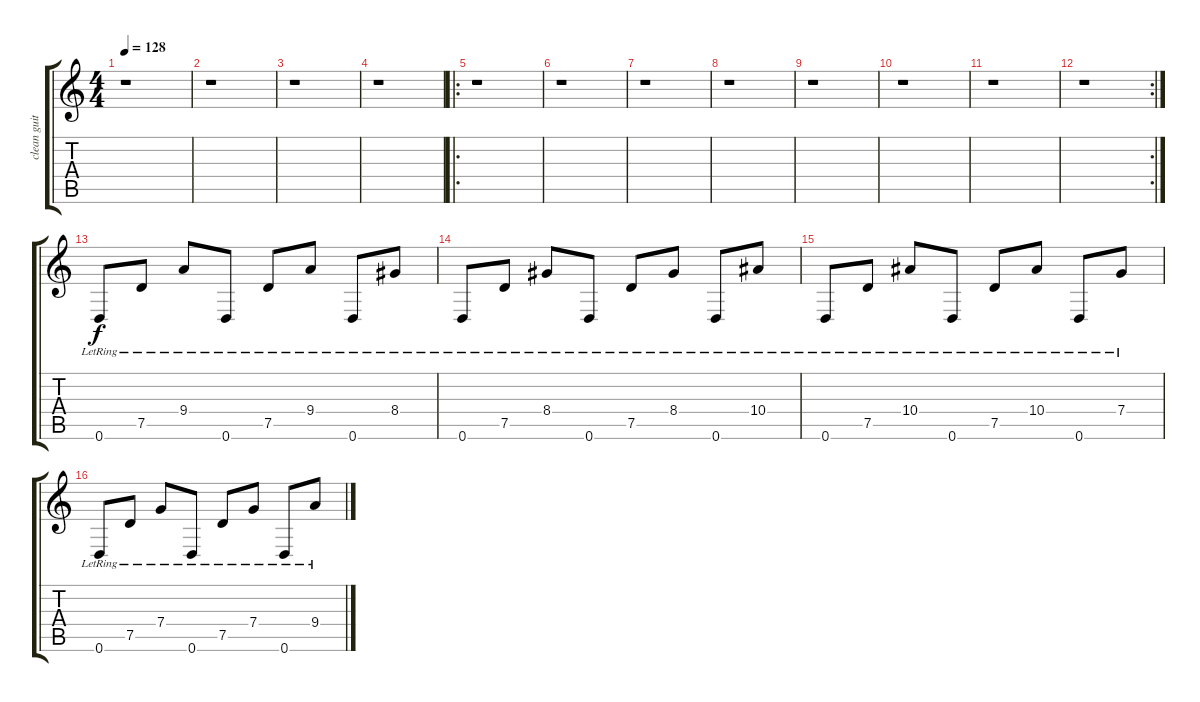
\track ("clean guitar" "clean guit") {instrument electricguitarclean}
\staff {score tabs}
\tuning (D4 A3 F3 C3 G2 D2) {hide}
\ts (4 4)
\tempo 128
\clef g2
\ks c
r.1{dy f} |
r.1 |
r.1 |
r.1 |
\ro
r.1 |
r.1 |
r.1 |
r.1 |
r.1 |
r.1 |
r.1 |
\rc 2
r.1 |
0.6{lr}.8 7.5{lr}.8 9.4{lr}.8 0.6{lr}.8 7.5{lr}.8 9.4{lr}.8 0.6{lr}.8 8.4{lr}.8 |
0.6{lr}.8 7.5{lr}.8 8.4{lr}.8 0.6{lr}.8 7.5{lr}.8 8.4{lr}.8 0.6{lr}.8 10.4{lr}.8 |
0.6{lr}.8 7.5{lr}.8 10.4{lr}.8 0.6{lr}.8 7.5{lr}.8 10.4{lr}.8 0.6{lr}.8 7.4{lr}.8 |
0.6{lr}.8 7.5{lr}.8 7.4{lr}.8 0.6{lr}.8 7.5{lr}.8 7.4{lr}.8 0.6{lr}.8 9.4{lr}.8
